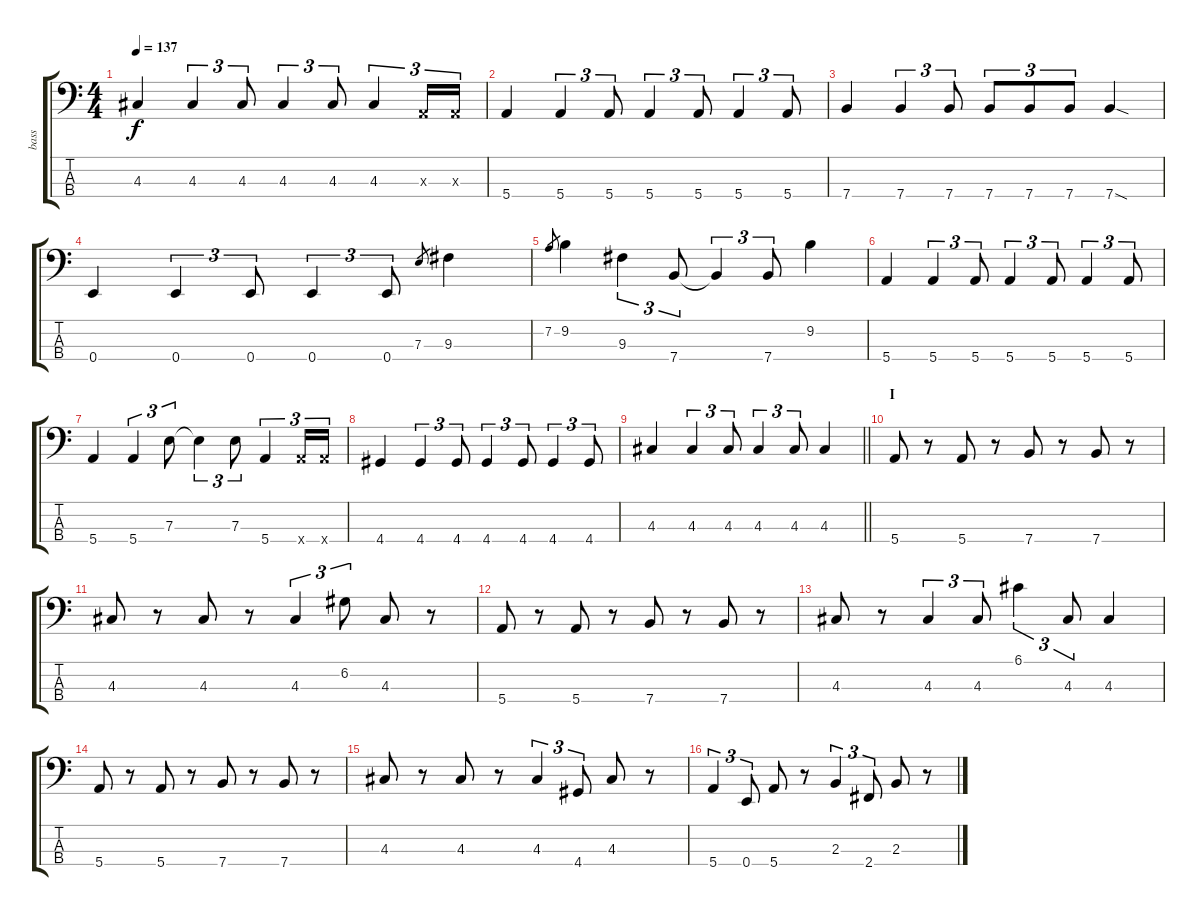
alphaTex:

\track ("bass" "bass") {instrument electricbasspick}
\staff {score tabs}
\tuning (G2 D2 A1 E1) {hide}
\ts (4 4)
\tempo 137
\clef f4
\ks c
4.3.4{dy f} 4.3.4{tu (3 2)} 4.3.8{tu (3 2)} 4.3.4{tu (3 2)} 4.3.8{tu (3 2)} 4.3.4{tu (3 2)} 0.3{x}.16{tu (3 2)} 0.3{x}.16{tu (3 2)} |
5.4.4 5.4.4{tu (3 2)} 5.4.8{tu (3 2)} 5.4.4{tu (3 2)} 5.4.8{tu (3 2)} 5.4.4{tu (3 2)} 5.4.8{tu (3 2)} |
7.4.4 7.4.4{tu (3 2)} 7.4.8{tu (3 2)} 7.4.8{tu (3 2)} 7.4.8{tu (3 2)} 7.4.8{tu (3 2)} 7.4{sod}.4 |
0.4.4 0.4.4{tu (3 2)} 0.4.8{tu (3 2)} 0.4.4{tu (3 2)} 0.4.8{tu (3 2)} 7.3.8{gr} 9.3.4 |
7.2.8{gr} 9.2.4 9.3.4{tu (3 2)} 7.4.8{tu (3 2)} 7.4{t}.4{tu (3 2)} 7.4.8{tu (3 2)} 9.2.4 |
5.4.4 5.4.4{tu (3 2)} 5.4.8{tu (3 2)} 5.4.4{tu (3 2)} 5.4.8{tu (3 2)} 5.4.4{tu (3 2)} 5.4.8{tu (3 2)} |
5.4.4 5.4.4{tu (3 2)} 7.3.8{tu (3 2)} 7.3{t}.4{tu (3 2)} 7.3.8{tu (3 2)} 5.4.4{tu (3 2)} 5.4{x}.16{tu (3 2)} 5.4{x}.16{tu (3 2)} |
4.4.4 4.4.4{tu (3 2)} 4.4.8{tu (3 2)} 4.4.4{tu (3 2)} 4.4.8{tu (3 2)} 4.4.4{tu (3 2)} 4.4.8{tu (3 2)} |
\barLineRight lightlight
4.3.4 4.3.4{tu (3 2)} 4.3.8{tu (3 2)} 4.3.4{tu (3 2)} 4.3.8{tu (3 2)} 4.3.4 |
\section ("" "I")
5.4.8 r.8 5.4.8 r.8 7.4.8 r.8 7.4.8 r.8 |
4.3.8 r.8 4.3.8 r.8 4.3.4{tu (3 2)} 6.2.8{tu (3 2)} 4.3.8 r.8 |
5.4.8 r.8 5.4.8 r.8 7.4.8 r.8 7.4.8 r.8 |
4.3.8 r.8 4.3.4{tu (3 2)} 4.3.8{tu (3 2)} 6.1.4{tu (3 2)} 4.3.8{tu (3 2)} 4.3.4 |
5.4.8 r.8 5.4.8 r.8 7.4.8 r.8 7.4.8 r.8 |
4.3.8 r.8 4.3.8 r.8 4.3.4{tu (3 2)} 4.4.8{tu (3 2)} 4.3.8 r.8 |
5.4.4{tu (3 2)} 0.4.8{tu (3 2)} 5.4.8 r.8 2.3.4{tu (3 2)} 2.4.8{tu (3 2)} 2.3.8 r.8
